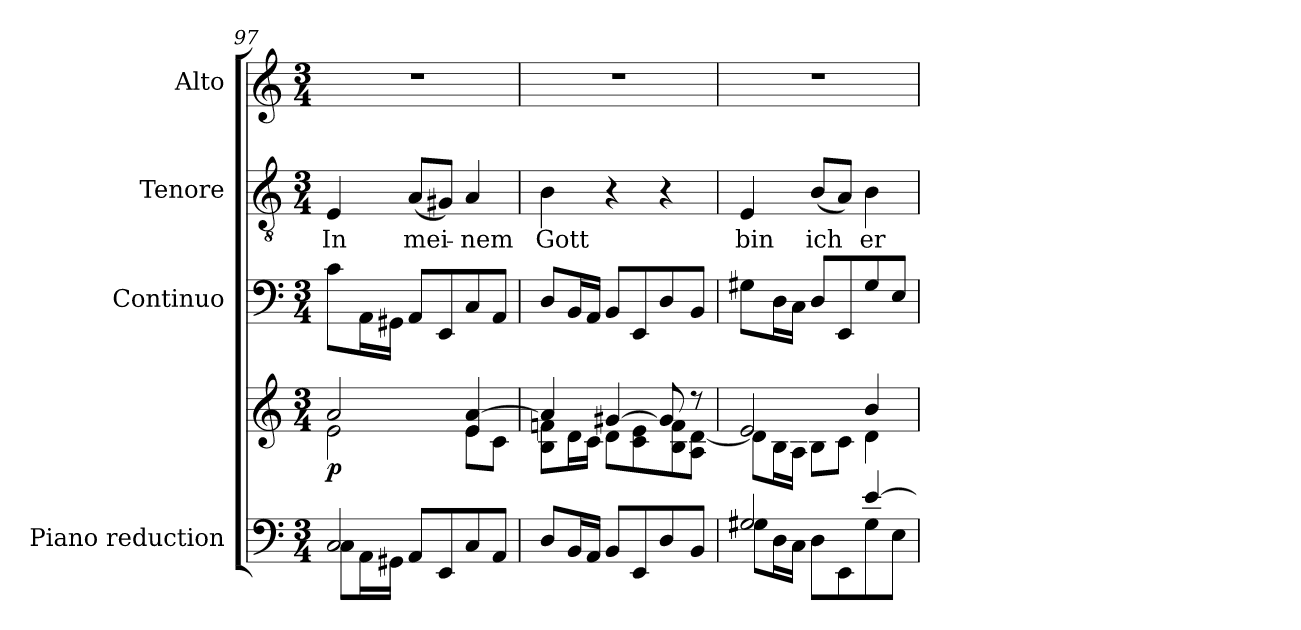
**kern	**kern	**dynam	**kern	**kern	**text	**kern
*part4	*part4	*part4	*part3	*part2	*part2	*part1
*staff5	*staff4	*staff4/5	*staff3	*staff2	*staff2	*staff1
*I"Piano reduction	*	*	*I"Continuo	*I"Tenore	*	*I"Alto
*I'Pno	*	*	*	*	*	*
*clefF4	*clefG2	*	*clefF4	*clefGv2	*	*clefG2
*k[]	*k[]	*	*k[]	*k[]	*	*k[]
*M3/4	*M3/4	*	*M3/4	*M3/4	*	*M3/4
=97	=97	=97	=97	=97	=97	=97
*^	*^	*	*	*	*	*
!	!	!	!	!LO:DY:b	!	!	!LO:LY:b	!
2C/	8C\L	2a/	2e\	p	8c\L	4E/	In	2.r
.	16AA\L	.	.	.	16AA\L	.	.	.
.	16GG#X\JJ	.	.	.	16GG#X\JJ	.	.	.
!	!	!	!	!	!	!	!LO:LY:b	!
.	8AA/L	.	.	.	8AA/L	(<8A/L	mei-	.
.	8EE/	.	.	.	8EE/	8G#X/J)	.	.
!	!	!	!	!	!	!	!LO:LY:b	!
4ryy	8C/	4e/ [4a/	8e\L	.	8C/	4A/	-nem	.
.	8AA/J	.	8c\J	.	8AA/J	.	.	.
!!LO:LB:g=z
=98	=98	=98	=98	=98	=98	=98	=98	=98
!	!	!	!	!	!	!	!LO:LY:b	!
*v	*v	*	*	*	*	*	*	*
8D/L	4a/]	8B\ 8fn\L	.	8D/L	4B\	Gott	2.r
16BB/L	.	16d\L	.	16BB/L	.	.	.
16AA/JJ	.	16c\JJ	.	16AA/JJ	.	.	.
8BB/L	[4g#X/	8d\L	.	8BB/L	4r	.	.
8EE/	.	8c\ 8e\	.	8EE/	.	.	.
8D/	8g#/]	8B\ 8f\	.	8D/	4r	.	.
8BB/J	8r	8A\ [8d\J	.	8BB/J	.	.	.
=99	=99	=99	=99	=99	=99	=99	=99
*^	*	*	*	*	*	*	*
!	!	!	!	!	!	!	!LO:LY:b	!
2G#X/	8G#\L	2e/	8d\L]	.	8G#X\L	4E/	bin	2.r
.	16D\L	.	16B\L	.	16D\L	.	.	.
.	16C\JJ	.	16A\JJ	.	16C\JJ	.	.	.
!	!	!	!	!	!	!	!LO:LY:b	!
.	8D\L	.	8B\L	.	8D/L	(<8B/L	ich	.
.	8EE\	.	8c\J	.	8EE/	8A/J)	.	.
!	!	!	!	!	!	!	!LO:LY:b	!
[4e/	8G#\	4b/	4d\	.	8G#/	4B\	er	.
.	8E\J	.	.	.	8E/J	.	.	.
*v	*v	*	*	*	*	*	*	*
*	*v	*v	*	*	*	*	*
=	=	=	=	=	=	=
*-	*-	*-	*-	*-	*-	*-
